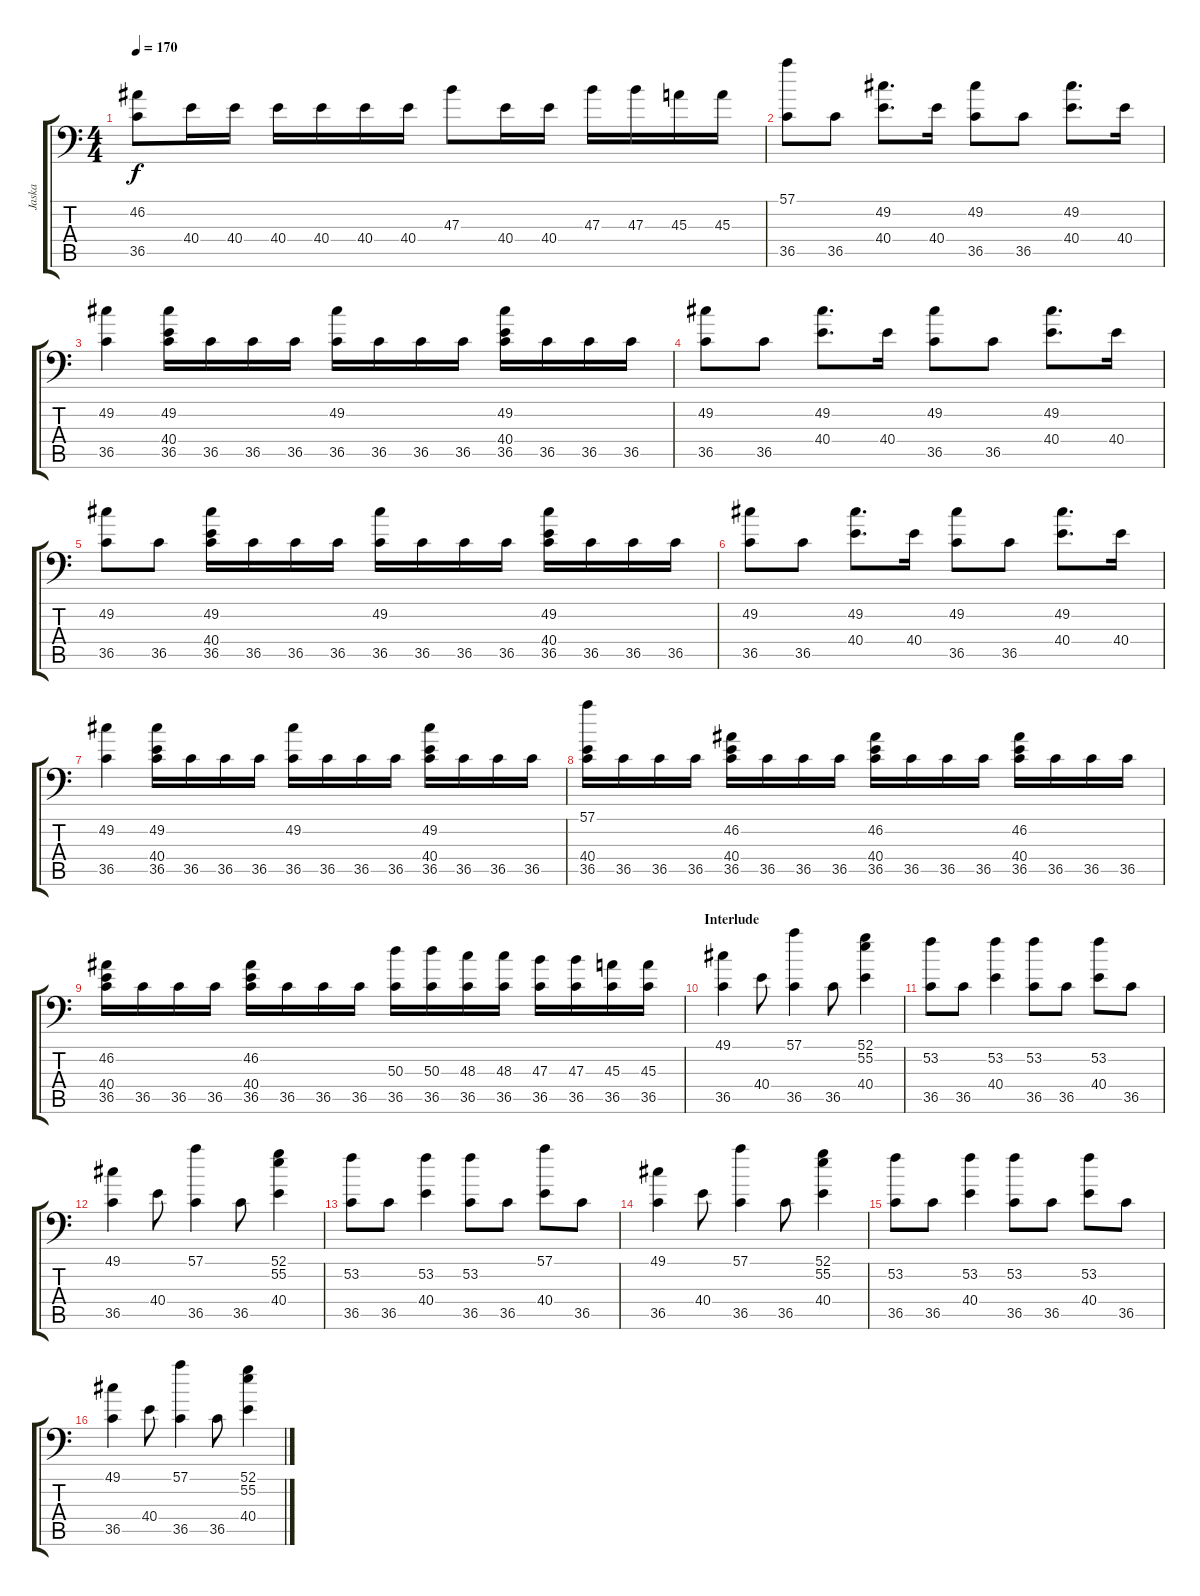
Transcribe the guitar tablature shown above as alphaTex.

\track ("Jaska" "Jaska") {instrument acousticgrandpiano}
\staff {score tabs}
\tuning (C-1 C-1 C-1 C-1 C-1 C-1) {hide}
\ts (4 4)
\tempo 170
\clef f4
\ks c
(46.2 36.5).8{dy f} 40.4.16 40.4.16 40.4.16 40.4.16 40.4.16 40.4.16 47.3.8 40.4.16 40.4.16 47.3.16 47.3.16 45.3.16 45.3.16 |
(57.1 36.5).8 36.5.8 (49.2 40.4).8{d} 40.4.16 (49.2 36.5).8 36.5.8 (49.2 40.4).8{d} 40.4.16 |
(49.2 36.5).4 (49.2 40.4 36.5).16 36.5.16 36.5.16 36.5.16 (49.2 36.5).16 36.5.16 36.5.16 36.5.16 (49.2 40.4 36.5).16 36.5.16 36.5.16 36.5.16 |
(49.2 36.5).8 36.5.8 (49.2 40.4).8{d} 40.4.16 (49.2 36.5).8 36.5.8 (49.2 40.4).8{d} 40.4.16 |
(49.2 36.5).8 36.5.8 (49.2 40.4 36.5).16 36.5.16 36.5.16 36.5.16 (49.2 36.5).16 36.5.16 36.5.16 36.5.16 (49.2 40.4 36.5).16 36.5.16 36.5.16 36.5.16 |
(49.2 36.5).8 36.5.8 (49.2 40.4).8{d} 40.4.16 (49.2 36.5).8 36.5.8 (49.2 40.4).8{d} 40.4.16 |
(49.2 36.5).4 (49.2 40.4 36.5).16 36.5.16 36.5.16 36.5.16 (49.2 36.5).16 36.5.16 36.5.16 36.5.16 (49.2 40.4 36.5).16 36.5.16 36.5.16 36.5.16 |
(57.1 40.4 36.5).16 36.5.16 36.5.16 36.5.16 (46.2 40.4 36.5).16 36.5.16 36.5.16 36.5.16 (46.2 40.4 36.5).16 36.5.16 36.5.16 36.5.16 (46.2 40.4 36.5).16 36.5.16 36.5.16 36.5.16 |
(46.2 40.4 36.5).16 36.5.16 36.5.16 36.5.16 (46.2 40.4 36.5).16 36.5.16 36.5.16 36.5.16 (50.3 36.5).16 (50.3 36.5).16 (48.3 36.5).16 (48.3 36.5).16 (47.3 36.5).16 (47.3 36.5).16 (45.3 36.5).16 (45.3 36.5).16 |
\section ("" "Interlude")
(49.1 36.5).4 40.4.8 (57.1 36.5).4 36.5.8 (52.1 55.2 40.4).4 |
(53.2 36.5).8 36.5.8 (53.2 40.4).4 (53.2 36.5).8 36.5.8 (53.2 40.4).8 36.5.8 |
(49.1 36.5).4 40.4.8 (57.1 36.5).4 36.5.8 (52.1 55.2 40.4).4 |
(53.2 36.5).8 36.5.8 (53.2 40.4).4 (53.2 36.5).8 36.5.8 (57.1 40.4).8 36.5.8 |
(49.1 36.5).4 40.4.8 (57.1 36.5).4 36.5.8 (52.1 55.2 40.4).4 |
(53.2 36.5).8 36.5.8 (53.2 40.4).4 (53.2 36.5).8 36.5.8 (53.2 40.4).8 36.5.8 |
(49.1 36.5).4 40.4.8 (57.1 36.5).4 36.5.8 (52.1 55.2 40.4).4
